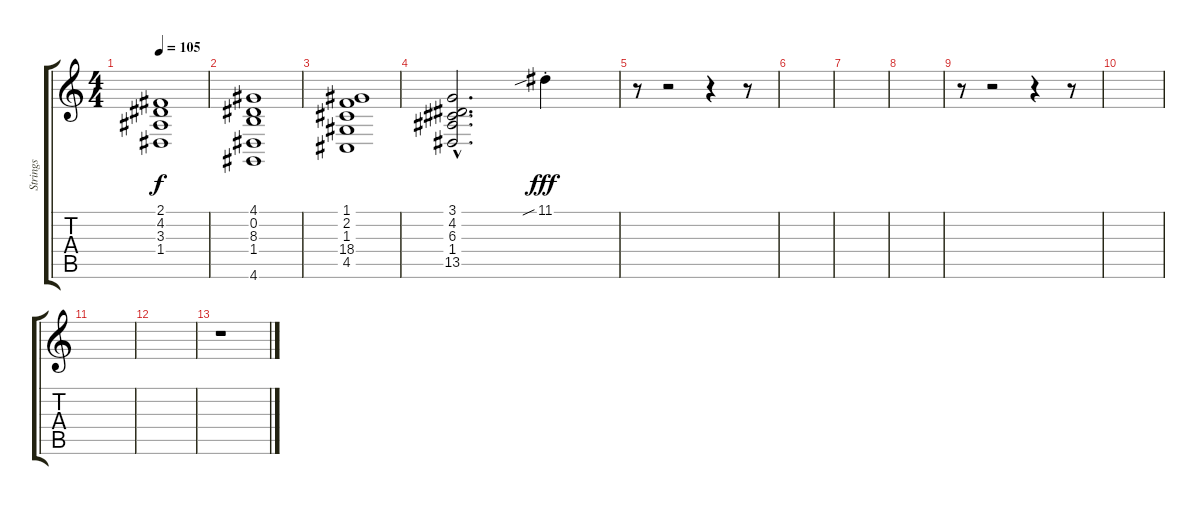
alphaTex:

\track ("Strings" "Strings") {instrument stringensemble1}
\staff {score tabs}
\tuning (E4 B3 G3 D3 A2 E2) {hide}
\ts (4 4)
\tempo 105
\clef g2
\ks c
(2.1 4.2 3.3 1.4).1{dy f} |
(4.1 0.2 8.3 1.4 4.6).1 |
(1.1 2.2 1.3 18.4 4.5).1 |
(3.1{hac} 4.2{hac} 6.3{hac} 1.4{hac} 13.5{hac}).2{d} 11.1{sib st}.4{dy fff instrument orchestrahit} |
r.8 r.2 r.4 r.8 |
|
|
|
r.8 r.2 r.4 r.8 |
|
|
|
r.1{instrument synthstrings1}
